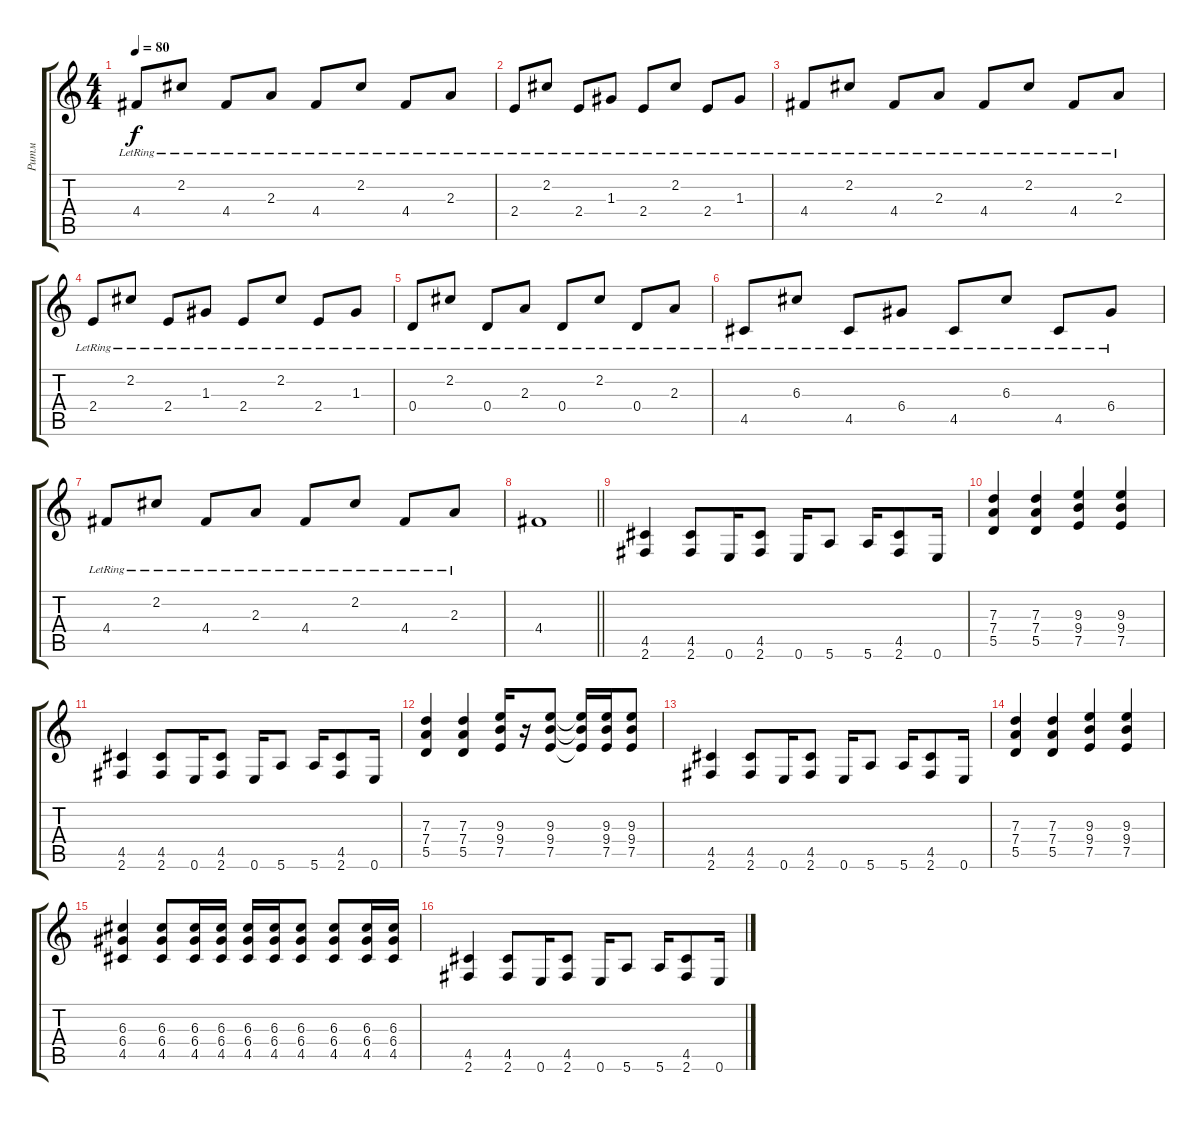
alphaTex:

\track ("Ритм" "Ритм") {instrument acousticguitarsteel}
\staff {score tabs}
\tuning (E4 B3 G3 D3 A2 E2) {hide}
\ts (4 4)
\tempo 80
\clef g2
\ks c
4.4{lr}.8{dy f} 2.2{lr}.8 4.4{lr}.8 2.3{lr}.8 4.4{lr}.8 2.2{lr}.8 4.4{lr}.8 2.3{lr}.8 |
2.4{lr}.8 2.2{lr}.8 2.4{lr}.8 1.3{lr}.8 2.4{lr}.8 2.2{lr}.8 2.4{lr}.8 1.3{lr}.8 |
4.4{lr}.8 2.2{lr}.8 4.4{lr}.8 2.3{lr}.8 4.4{lr}.8 2.2{lr}.8 4.4{lr}.8 2.3{lr}.8 |
2.4{lr}.8 2.2{lr}.8 2.4{lr}.8 1.3{lr}.8 2.4{lr}.8 2.2{lr}.8 2.4{lr}.8 1.3{lr}.8 |
0.4{lr}.8 2.2{lr}.8 0.4{lr}.8 2.3{lr}.8 0.4{lr}.8 2.2{lr}.8 0.4{lr}.8 2.3{lr}.8 |
4.5{lr}.8 6.3{lr}.8 4.5{lr}.8 6.4{lr}.8 4.5{lr}.8 6.3{lr}.8 4.5{lr}.8 6.4{lr}.8 |
4.4{lr}.8 2.2{lr}.8 4.4{lr}.8 2.3{lr}.8 4.4{lr}.8 2.2{lr}.8 4.4{lr}.8 2.3{lr}.8 |
\barLineRight lightlight
4.4.1 |
(4.5 2.6).4{instrument distortionguitar} (4.5 2.6).8 0.6.16 (4.5 2.6).8 0.6.16 5.6.8 5.6.16 (4.5 2.6).8 0.6.16 |
(7.3 7.4 5.5).4 (7.3 7.4 5.5).4 (9.3 9.4 7.5).4 (9.3 9.4 7.5).4 |
(4.5 2.6).4 (4.5 2.6).8 0.6.16 (4.5 2.6).8 0.6.16 5.6.8 5.6.16 (4.5 2.6).8 0.6.16 |
(7.3 7.4 5.5).4 (7.3 7.4 5.5).4 (9.3 9.4 7.5).16 r.16 (9.3 9.4 7.5).8 (9.3{t} 9.4{t} 7.5{t}).16 (9.3 9.4 7.5).16 (9.3 9.4 7.5).8 |
(4.5 2.6).4 (4.5 2.6).8 0.6.16 (4.5 2.6).8 0.6.16 5.6.8 5.6.16 (4.5 2.6).8 0.6.16 |
(7.3 7.4 5.5).4 (7.3 7.4 5.5).4 (9.3 9.4 7.5).4 (9.3 9.4 7.5).4 |
(6.3 6.4 4.5).4 (6.3 6.4 4.5).8 (6.3 6.4 4.5).16 (6.3 6.4 4.5).16 (6.3 6.4 4.5).16 (6.3 6.4 4.5).16 (6.3 6.4 4.5).8 (6.3 6.4 4.5).8 (6.3 6.4 4.5).16 (6.3 6.4 4.5).16 |
(4.5 2.6).4 (4.5 2.6).8 0.6.16 (4.5 2.6).8 0.6.16 5.6.8 5.6.16 (4.5 2.6).8 0.6.16
